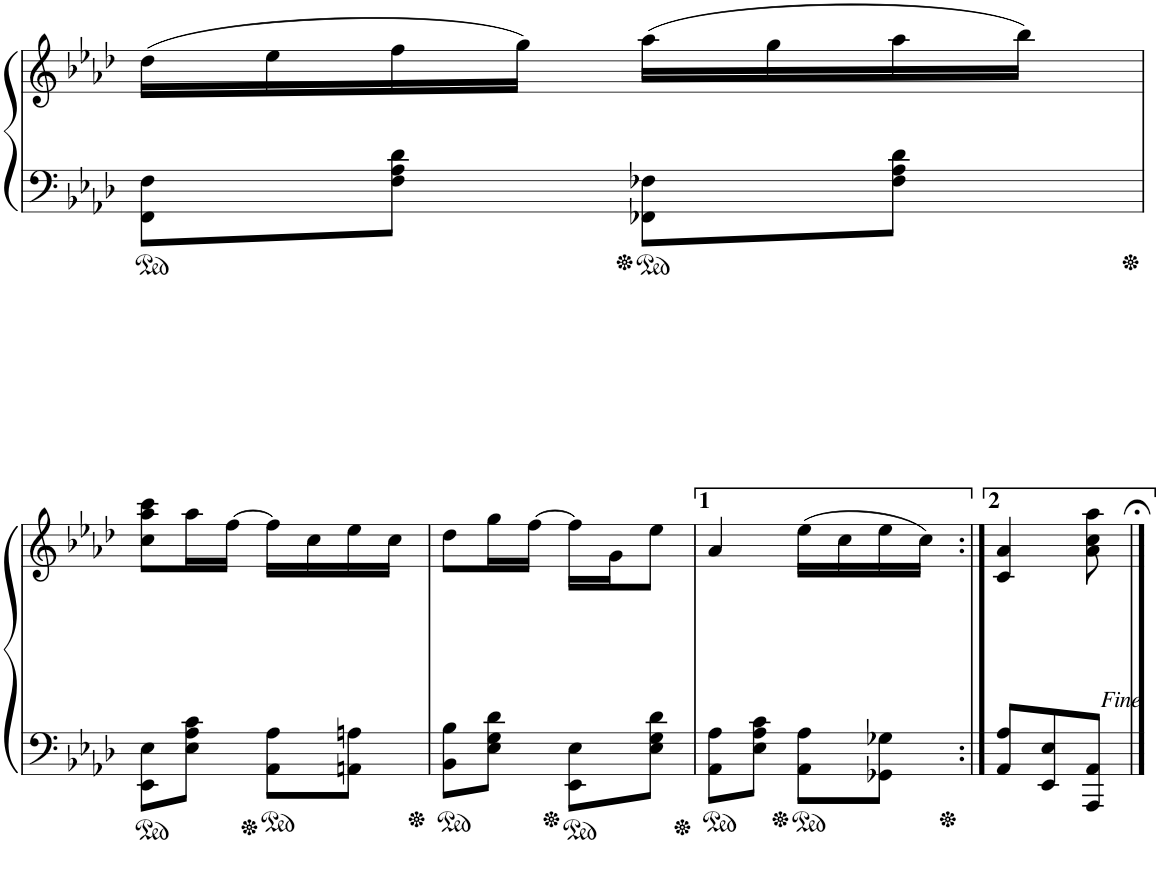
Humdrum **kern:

**kern	**kern
*part1	*part1
*staff2	*staff1
*I"Piano	*
*I'Pno.	*
!!LO:PB:g=z
*clefF4	*clefG2
*k[b-e-a-d-]	*k[b-e-a-d-]
*A-:	*A-:
*M2/4	*M2/4
=81	=81
8FF\ 8F\L	(16dd-\LL
.	16ee-\
8F\ 8A-\ 8d-\J	16ff\
.	16gg\JJ)
8FF-X\ 8F-X\L	(16aa-\LL
.	16gg\
8F-\ 8A-\ 8d-\J	16aa-\
.	16bb-\JJ)
!!LO:LB:g=z
=82	=82
8EE-\ 8E-\L	8cc\ 8aa-\ 8ccc\L
8E-\ 8A-\ 8c\J	16aa-\L
.	[16ff\JJ
8AA-\ 8A-\L	16ff\LL]
.	16cc\
8AAn\ 8An\J	16ee-\
.	16cc\JJ
=83	=83
8BB-\ 8B-\L	8dd-\L
8E-\ 8G\ 8d-\J	16gg\L
.	[16ff\JJ
8EE-\ 8E-\L	16ff\LL]
.	16g\J
8E-\ 8G\ 8d-\J	8ee-\J
=84	=84
8AA-\ 8A-\L	4a-/
8E-\ 8A-\ 8c\J	.
8AA-\ 8A-\L	(16ee-\LL
.	16cc\
8GG-X\ 8G-X\J	16ee-\
.	16cc\JJ)
=85:|!	=85:|!
8AA-/ 8A-/L	4c/ 4a-/
8EE-/ 8E-/	.
8AAA-/ 8AA-/J	8a-\ 8cc\ 8aa-\
!	!LO:TX:b:t=<i><font size="11"/>Fine.</i>
!LO:TX:b:t=<i><font size="11"/>Fine.</i>	!
==	==
*-	*-
